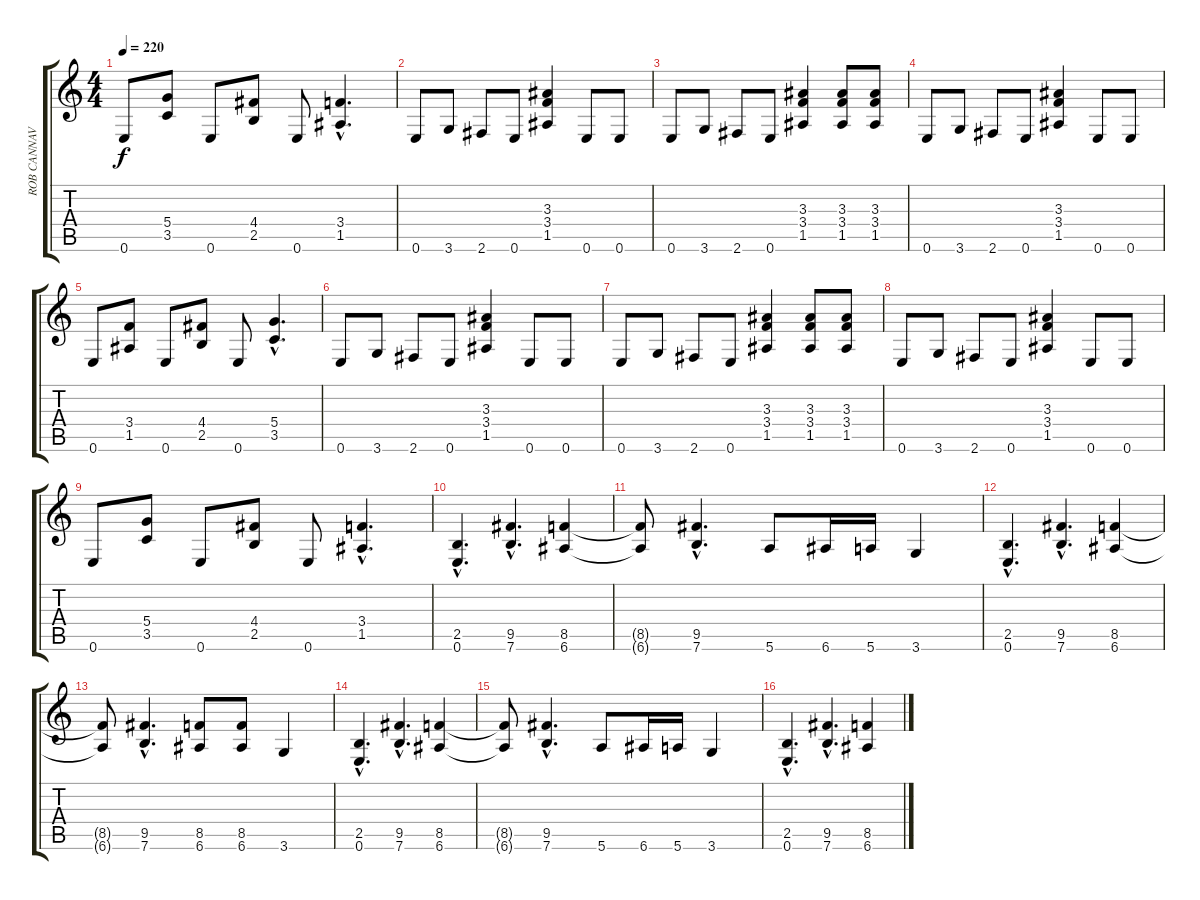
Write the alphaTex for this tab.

\track ("ROB CANNAVINO - Guitar" "ROB CANNAV") {instrument overdrivenguitar}
\staff {score tabs}
\tuning (E4 B3 G3 D3 A2 E2) {hide}
\ts (4 4)
\tempo 220
\clef g2
\ks c
0.6.8{dy f} (5.4 3.5).8 0.6.8 (4.4 2.5).8 0.6.8 (3.4{hac} 1.5{hac}).4{d} |
0.6.8 3.6.8 2.6.8 0.6.8 (3.3 3.4 1.5).4 0.6.8 0.6.8 |
0.6.8 3.6.8 2.6.8 0.6.8 (3.3 3.4 1.5).4 (3.3 3.4 1.5).8 (3.3 3.4 1.5).8 |
0.6.8 3.6.8 2.6.8 0.6.8 (3.3 3.4 1.5).4 0.6.8 0.6.8 |
0.6.8 (3.4 1.5).8 0.6.8 (4.4 2.5).8 0.6.8 (5.4{hac} 3.5{hac}).4{d} |
0.6.8 3.6.8 2.6.8 0.6.8 (3.3 3.4 1.5).4 0.6.8 0.6.8 |
0.6.8 3.6.8 2.6.8 0.6.8 (3.3 3.4 1.5).4 (3.3 3.4 1.5).8 (3.3 3.4 1.5).8 |
0.6.8 3.6.8 2.6.8 0.6.8 (3.3 3.4 1.5).4 0.6.8 0.6.8 |
0.6.8 (5.4 3.5).8 0.6.8 (4.4 2.5).8 0.6.8 (3.4{hac} 1.5{hac}).4{d} |
(2.5{hac} 0.6{hac}).4{d} (9.5{hac} 7.6{hac}).4{d} (8.5 6.6).4 |
(8.5{t} 6.6{t}).8 (9.5{hac} 7.6{hac}).4{d} 5.6.8 6.6.16 5.6.16 3.6.4 |
(2.5{hac} 0.6{hac}).4{d} (9.5{hac} 7.6{hac}).4{d} (8.5 6.6).4 |
(8.5{t} 6.6{t}).8 (9.5{hac} 7.6{hac}).4{d} (8.5 6.6).8 (8.5 6.6).8 3.6.4 |
(2.5{hac} 0.6{hac}).4{d} (9.5{hac} 7.6{hac}).4{d} (8.5 6.6).4 |
(8.5{t} 6.6{t}).8 (9.5{hac} 7.6{hac}).4{d} 5.6.8 6.6.16 5.6.16 3.6.4 |
(2.5{hac} 0.6{hac}).4{d} (9.5{hac} 7.6{hac}).4{d} (8.5 6.6).4
